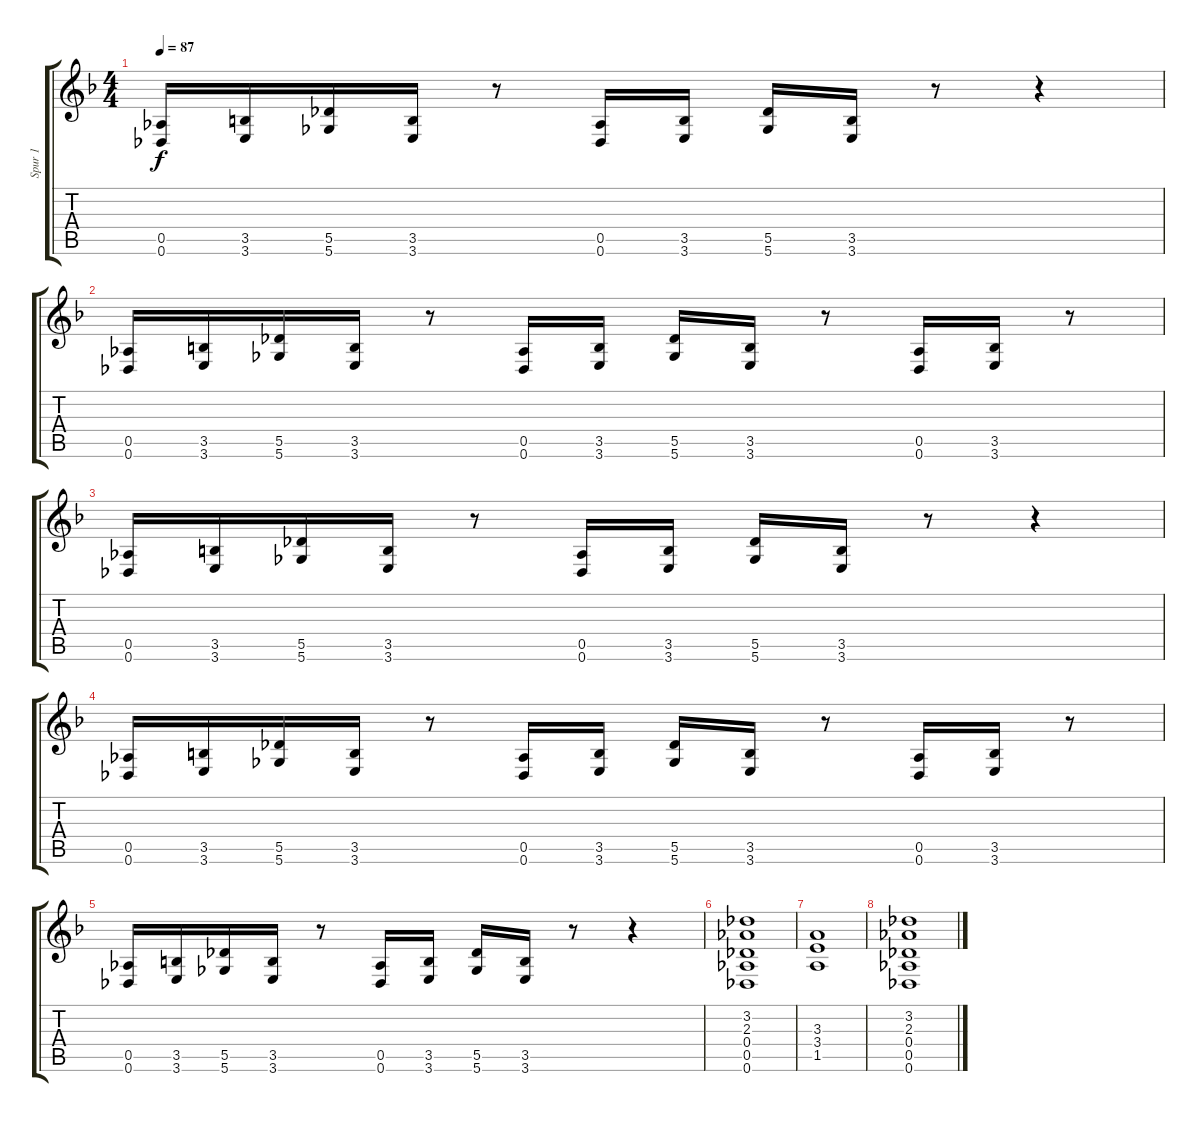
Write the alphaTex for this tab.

\track ("Spur 1" "Spur 1") {instrument distortionguitar}
\staff {score tabs}
\tuning (Eb4 Bb3 Gb3 Db3 Ab2 Db2) {hide}
\ts (4 4)
\tempo 87
\clef g2
\ks f
(0.5 0.6).16{dy f} (3.5 3.6).16 (5.5 5.6).16 (3.5 3.6).16 r.8 (0.5 0.6).16 (3.5 3.6).16 (5.5 5.6).16 (3.5 3.6).16 r.8 r.4 |
(0.5 0.6).16 (3.5 3.6).16 (5.5 5.6).16 (3.5 3.6).16 r.8 (0.5 0.6).16 (3.5 3.6).16 (5.5 5.6).16 (3.5 3.6).16 r.8 (0.5 0.6).16 (3.5 3.6).16 r.8 |
(0.5 0.6).16 (3.5 3.6).16 (5.5 5.6).16 (3.5 3.6).16 r.8 (0.5 0.6).16 (3.5 3.6).16 (5.5 5.6).16 (3.5 3.6).16 r.8 r.4 |
(0.5 0.6).16 (3.5 3.6).16 (5.5 5.6).16 (3.5 3.6).16 r.8 (0.5 0.6).16 (3.5 3.6).16 (5.5 5.6).16 (3.5 3.6).16 r.8 (0.5 0.6).16 (3.5 3.6).16 r.8 |
(0.5 0.6).16 (3.5 3.6).16 (5.5 5.6).16 (3.5 3.6).16 r.8 (0.5 0.6).16 (3.5 3.6).16 (5.5 5.6).16 (3.5 3.6).16 r.8 r.4 |
(3.2 2.3 0.4 0.5 0.6).1 |
(3.3 3.4 1.5).1 |
(3.2 2.3 0.4 0.5 0.6).1
